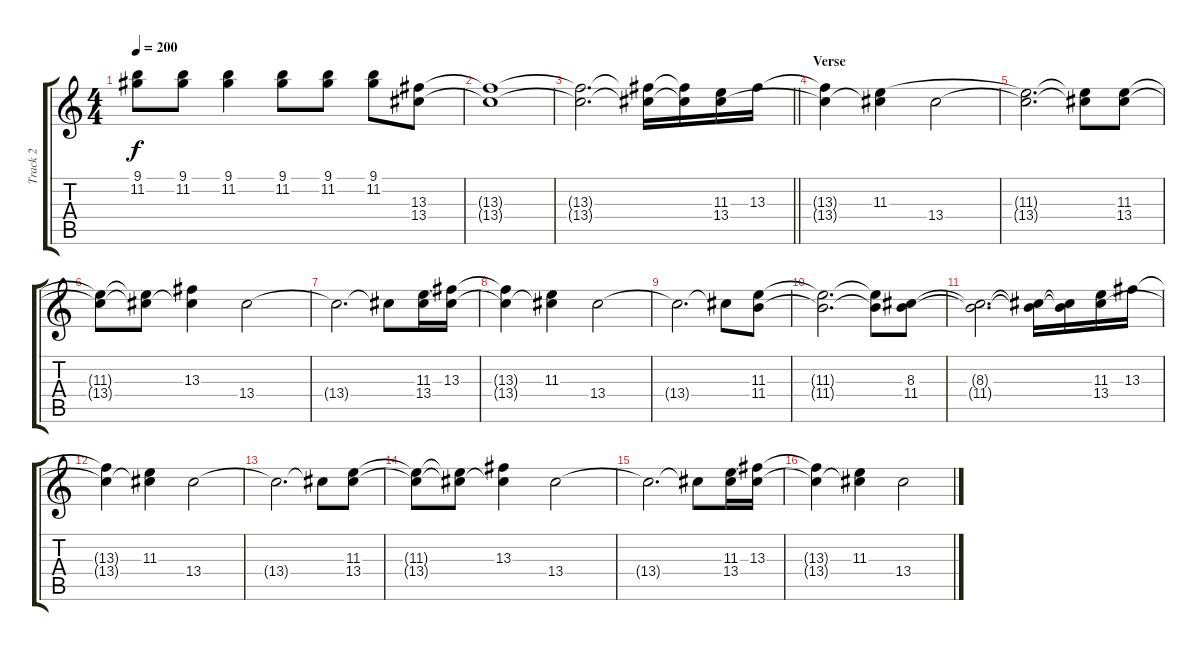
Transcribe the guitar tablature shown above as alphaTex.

\track ("Track 2" "Track 2") {instrument distortionguitar}
\staff {score tabs}
\tuning (D4 A3 F3 C3 G2 D2) {hide}
\ts (4 4)
\tempo 200
\clef g2
\ks c
(9.1{t} 11.2{t}).8{dy f} (9.1 11.2).8 (9.1 11.2).4 (9.1 11.2).8 (9.1 11.2).8 (9.1 11.2).8 (13.3 13.4).8 |
(13.3{t} 13.4{t}).1 |
\barLineRight lightlight
(13.3{t} 13.4{t}).2{d} (13.3{t} 13.4{t}).16 (13.3{t} 13.4{t}).16 (11.3 13.4).16 13.3.16 |
\section ("" "Verse")
(13.3{t} 13.4{t}).4 (11.3 13.4{t}).4 13.4.2 |
(11.3{t} 13.4{t}).2{d} (11.3{t} 13.4{t}).8 (11.3 13.4).8 |
(11.3{t} 13.4{t}).8 (11.3{t} 13.4{t}).8 (13.3 13.4{t}).4 13.4.2 |
13.4{t}.2{d} 13.4{t}.8 (11.3 13.4).16 (13.3 13.4{t}).16 |
(13.3{t} 13.4{t}).4 (11.3 13.4{t}).4 13.4.2 |
13.4{t}.2{d} 13.4{t}.8 (11.3 11.4).8 |
(11.3{t} 11.4{t}).2{d} (11.3{t} 11.4{t}).8 (8.3 11.4).8 |
(8.3{t} 11.4{t}).2{d} (8.3{t} 11.4{t}).16 (8.3{t} 11.4{t}).16 (11.3 13.4).16 13.3.16 |
(13.3{t} 13.4{t}).4 (11.3 13.4{t}).4 13.4.2 |
13.4{t}.2{d} 13.4{t}.8 (11.3 13.4).8 |
(11.3{t} 13.4{t}).8 (11.3{t} 13.4{t}).8 (13.3 13.4{t}).4 13.4.2 |
13.4{t}.2{d} 13.4{t}.8 (11.3 13.4).16 (13.3 13.4{t}).16 |
(13.3{t} 13.4{t}).4 (11.3 13.4{t}).4 13.4.2
